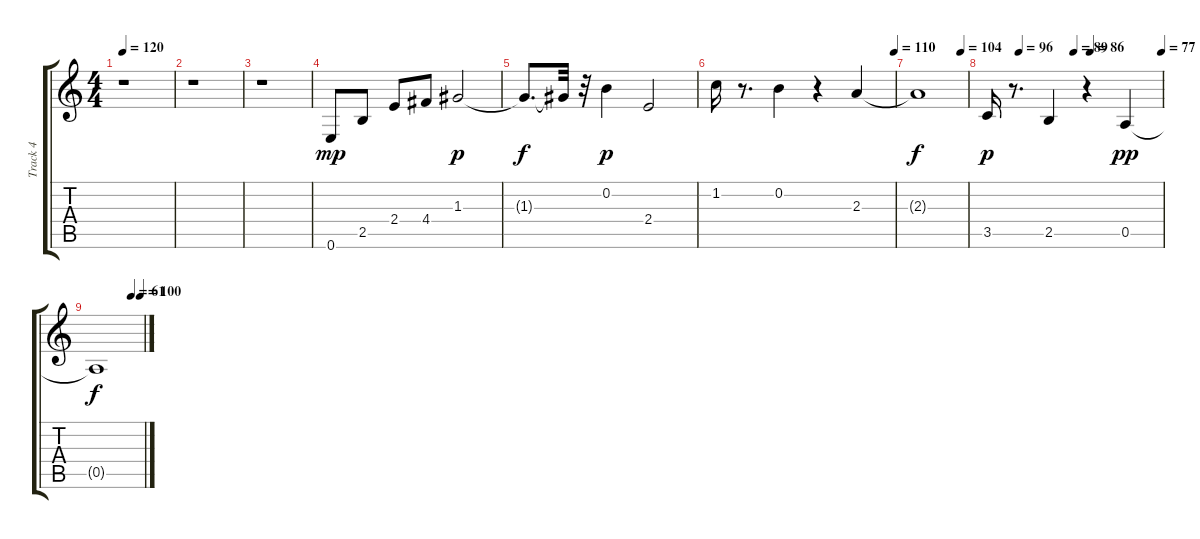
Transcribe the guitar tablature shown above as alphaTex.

\track ("Track 4" "Track 4") {instrument fretlessbass}
\staff {score tabs}
\tuning (E4 B3 G3 D3 A2 E2) {hide}
\ts (4 4)
\tempo 120
\clef g2
\ks c
r.1{dy f} |
r.1 |
r.1 |
0.6.8{dy mp} 2.5.8 2.4.8 4.4.8 1.3.2{dy p} |
1.3{t}.8{d dy f} 1.3{t}.32 r.32 0.2.4{dy p} 2.4.2 |
\tempo (110 1)
1.2.16 r.8{d} 0.2.4 r.4 2.3.4 |
\tempo (104 0.875)
2.3{t}.1{dy f} |
\tempo (96 0.1875)
\tempo (89 0.5)
\tempo (86 0.59375)
\tempo (77 1)
3.5.16{dy p} r.8{d} 2.5.4 r.4 0.5.4{dy pp} |
\tempo (61 0.75)
\tempo (100 0.9375)
0.5{t}.1{dy f}
